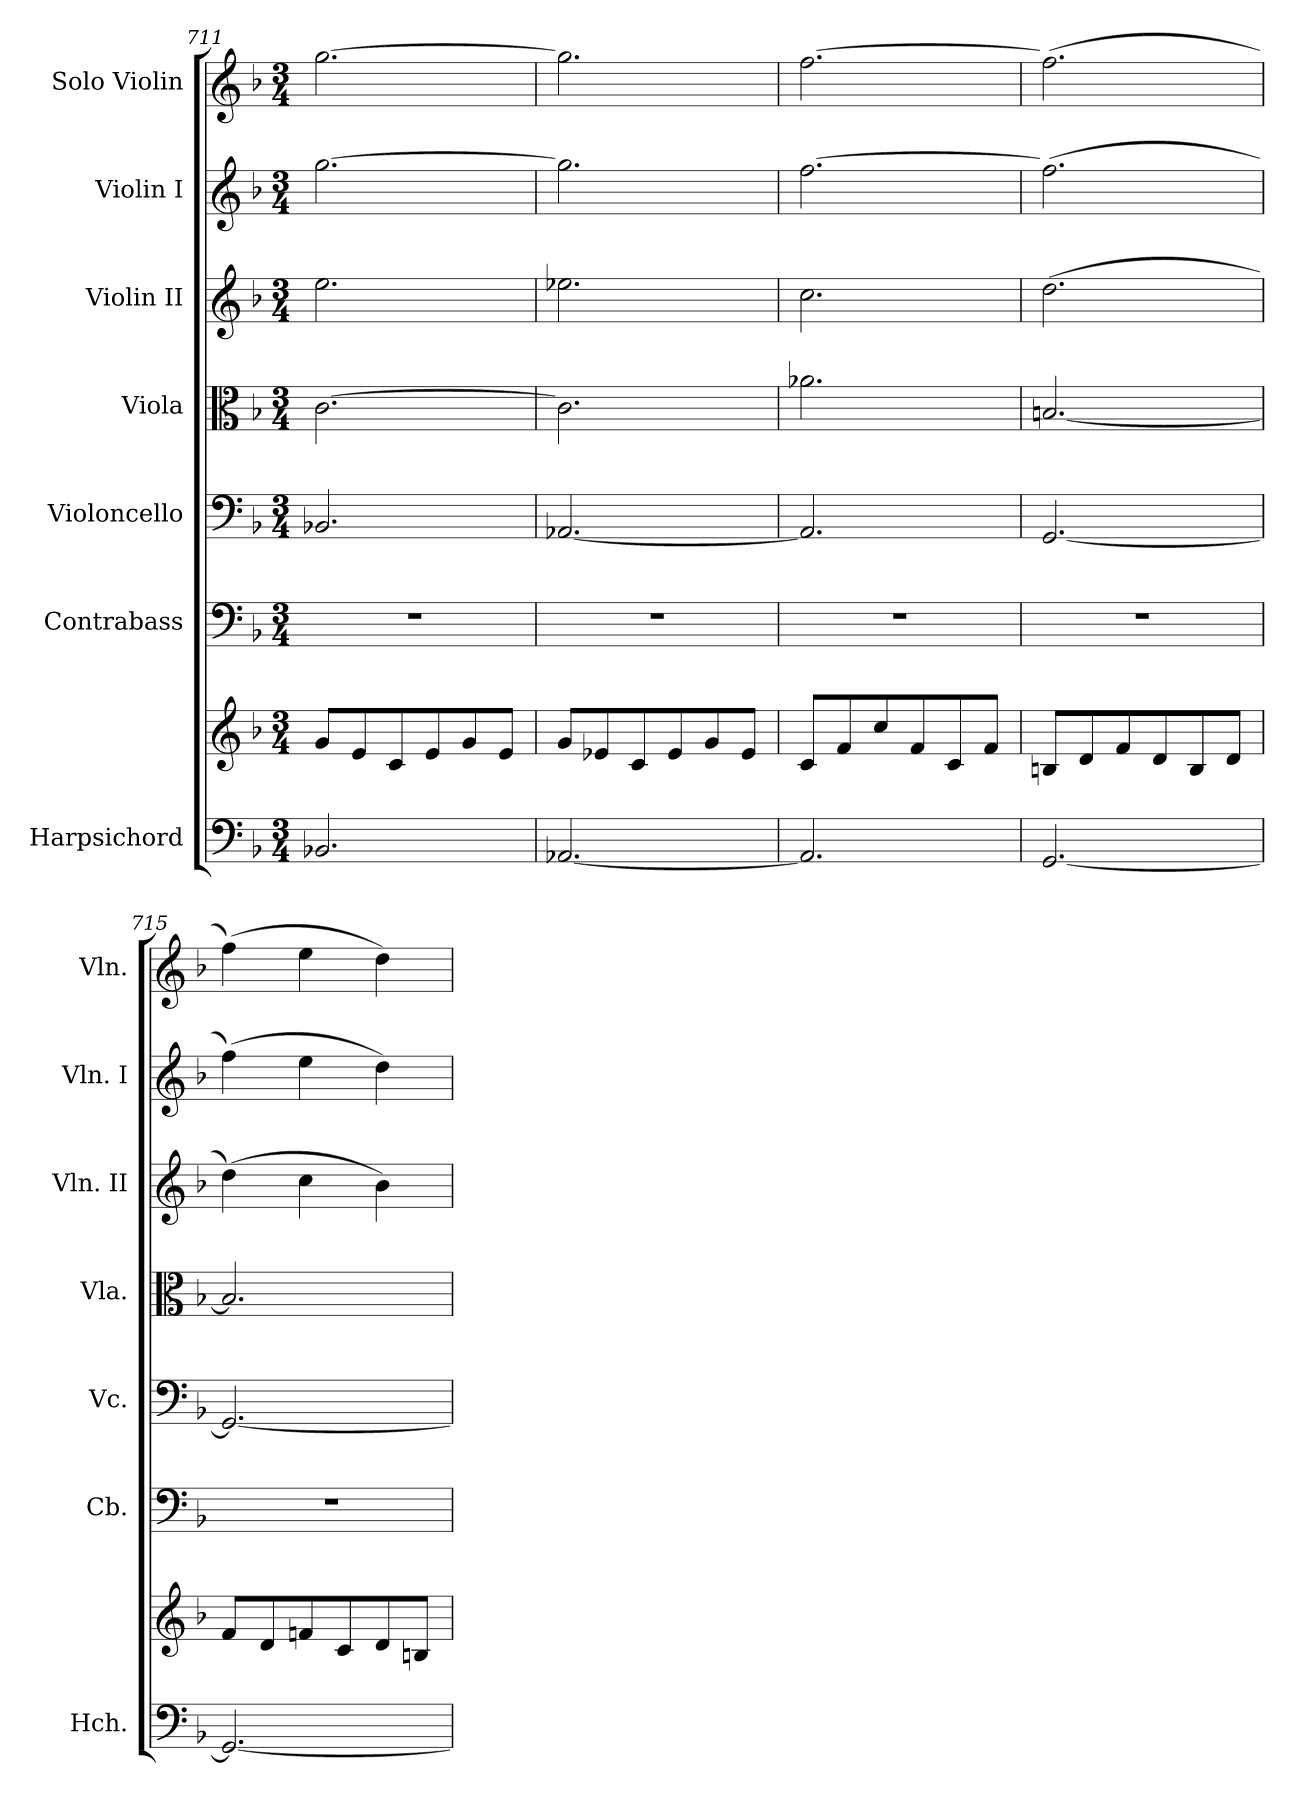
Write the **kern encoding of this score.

**kern	**kern	**kern	**kern	**kern	**kern	**kern	**kern
*part7	*part7	*part6	*part5	*part4	*part3	*part2	*part1
*staff8	*staff7	*staff6	*staff5	*staff4	*staff3	*staff2	*staff1
*I"Harpsichord	*	*I"Contrabass	*I"Violoncello	*I"Viola	*I"Violin II	*I"Violin I	*I"Solo Violin
*I'Hch.	*	*I'Cb.	*I'Vc.	*I'Vla.	*I'Vln. II	*I'Vln. I	*I'Vln.
*clefF4	*clefG2	*clefF4	*clefF4	*clefC3	*clefG2	*clefG2	*clefG2
*	*	*ITrd7c12	*	*	*	*	*
*k[b-]	*k[b-]	*k[b-]	*k[b-]	*k[b-]	*k[b-]	*k[b-]	*k[b-]
*M3/4	*M3/4	*M3/4	*M3/4	*M3/4	*M3/4	*M3/4	*M3/4
=711	=711	=711	=711	=711	=711	=711	=711
2.BB-X/	8g/L	2.r	2.BB-X/	[2.c\	2.ee\	[2.gg\	[2.gg\
.	8e/	.	.	.	.	.	.
.	8c/	.	.	.	.	.	.
.	8e/	.	.	.	.	.	.
.	8g/	.	.	.	.	.	.
.	8e/J	.	.	.	.	.	.
=712	=712	=712	=712	=712	=712	=712	=712
[2.AA-X/	8g/L	2.r	[2.AA-X/	2.c\]	2.ee-X\	2.gg\]	2.gg\]
.	8e-X/	.	.	.	.	.	.
.	8c/	.	.	.	.	.	.
.	8e-/	.	.	.	.	.	.
.	8g/	.	.	.	.	.	.
.	8e-/J	.	.	.	.	.	.
=713	=713	=713	=713	=713	=713	=713	=713
2.AA-/]	8c/L	2.r	2.AA-/]	2.a-X\	2.cc\	[2.ff\	[2.ff\
.	8f/	.	.	.	.	.	.
.	8cc/	.	.	.	.	.	.
.	8f/	.	.	.	.	.	.
.	8c/	.	.	.	.	.	.
.	8f/J	.	.	.	.	.	.
=714	=714	=714	=714	=714	=714	=714	=714
[2.GG/	8Bn/L	2.r	[2.GG/	[2.Bn/	(>2.dd\	(>2.ff\]	(>2.ff\]
.	8d/	.	.	.	.	.	.
.	8f/	.	.	.	.	.	.
.	8d/	.	.	.	.	.	.
.	8B/	.	.	.	.	.	.
.	8d/J	.	.	.	.	.	.
=715	=715	=715	=715	=715	=715	=715	=715
2.GG/_	8f/L	2.r	2.GG/_	2.B/]	(>4dd\)	(>4ff\)	(>4ff\)
.	8d/	.	.	.	.	.	.
.	8fn/	.	.	.	4cc\	4ee\	4ee\
.	8c/	.	.	.	.	.	.
.	8d/	.	.	.	4b-\)	4dd\)	4dd\)
.	8Bn/J	.	.	.	.	.	.
=	=	=	=	=	=	=	=
*-	*-	*-	*-	*-	*-	*-	*-
